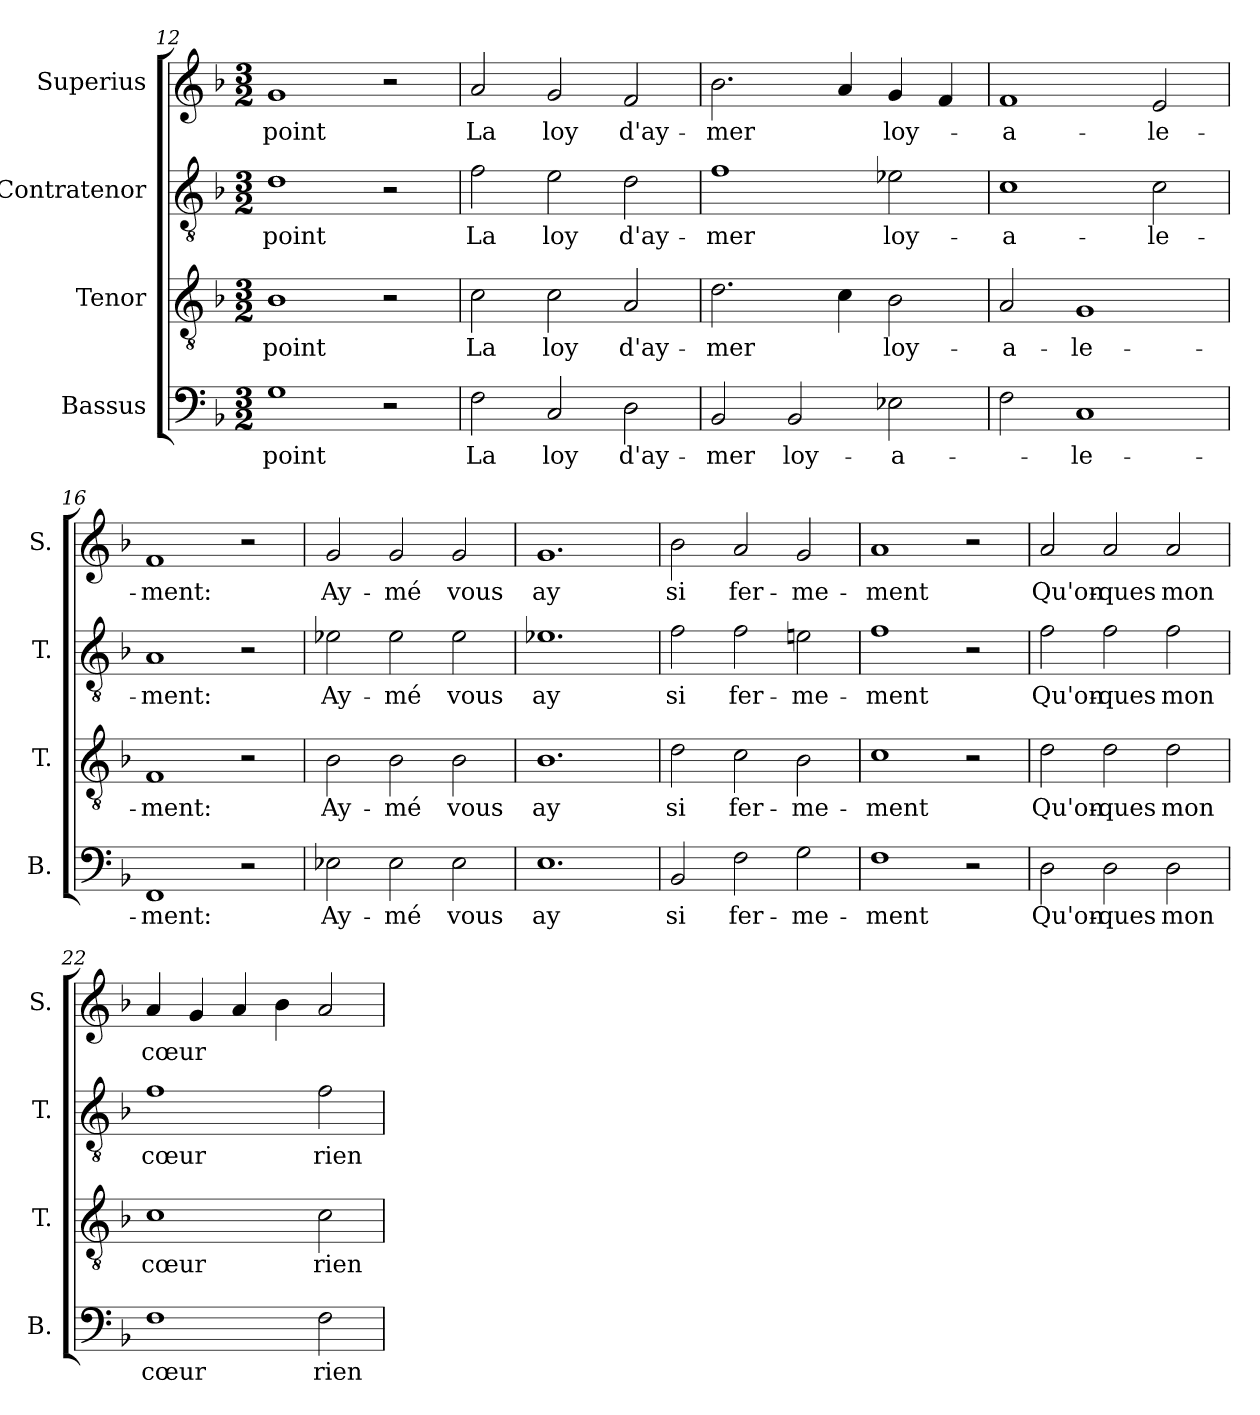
**kern	**text	**kern	**text	**kern	**text	**kern	**text
*part4	*part4	*part3	*part3	*part2	*part2	*part1	*part1
*staff4	*staff4	*staff3	*staff3	*staff2	*staff2	*staff1	*staff1
*I"Bassus	*	*I"Tenor	*	*I"Contratenor	*	*I"Superius	*
*I'B.	*	*I'T.	*	*I'T.	*	*I'S.	*
*clefF4	*	*clefGv2	*	*clefGv2	*	*clefG2	*
*k[b-]	*	*k[b-]	*	*k[b-]	*	*k[b-]	*
*F:	*	*F:	*	*F:	*	*F:	*
*M3/2	*	*M3/2	*	*M3/2	*	*M3/2	*
=12	=12	=12	=12	=12	=12	=12	=12
1G\	point	1B-\	point	1d\	point	1g/	point
2r	.	2r	.	2r	.	2r	.
=13	=13	=13	=13	=13	=13	=13	=13
2F\	La	2c\	La	2f\	La	2a/	La
2C/	loy	2c\	loy	2e\	loy	2g/	loy
2D\	d'ay-	2A/	d'ay-	2d\	d'ay-	2f/	d'ay-
=14	=14	=14	=14	=14	=14	=14	=14
2BB-/	-mer	2.d\	-mer	1f\	-mer	2.b-\	-mer
2BB-/	loy-	.	.	.	.	.	.
.	.	4c\	.	.	.	4a/	.
2E-X\	-a-	2B-\	loy-	2e-X\	loy-	4g/	loy-
.	.	.	.	.	.	4f/	.
=15	=15	=15	=15	=15	=15	=15	=15
2F\	.	2A/	-a-	1c\	-a-	1f/	-a-
1C/	-le-	1G/	-le-	.	.	.	.
.	.	.	.	2c\	-le-	2e/	-le-
=16	=16	=16	=16	=16	=16	=16	=16
1FF/	-ment:	1F/	-ment:	1A/	-ment:	1f/	-ment:
2r	.	2r	.	2r	.	2r	.
!!LO:LB:g=z
=17	=17	=17	=17	=17	=17	=17	=17
2E-X\	Ay-	2B-\	Ay-	2e-X\	Ay-	2g/	Ay-
2E-\	-mé	2B-\	-mé	2e-\	-mé	2g/	-mé
2E-\	vous	2B-\	vous	2e-\	vous	2g/	vous
=18	=18	=18	=18	=18	=18	=18	=18
1.E\	ay	1.B-\	ay	1.e-X\	ay	1.g/	ay
=19	=19	=19	=19	=19	=19	=19	=19
2BB-/	si	2d\	si	2f\	si	2b-\	si
2F\	fer-	2c\	fer-	2f\	fer-	2a/	fer-
2G\	-me-	2B-\	-me-	2en\	-me-	2g/	-me-
=20	=20	=20	=20	=20	=20	=20	=20
1F\	-ment	1c\	-ment	1f\	-ment	1a/	-ment
2r	.	2r	.	2r	.	2r	.
=21	=21	=21	=21	=21	=21	=21	=21
2D\	Qu'on-	2d\	Qu'on-	2f\	Qu'on-	2a/	Qu'on-
2D\	-ques	2d\	-ques	2f\	-ques	2a/	-ques
2D\	mon	2d\	mon	2f\	mon	2a/	mon
=22	=22	=22	=22	=22	=22	=22	=22
1F\	cœur	1c\	cœur	1f\	cœur	4a/	cœur
.	.	.	.	.	.	4g/	.
.	.	.	.	.	.	4a/	.
.	.	.	.	.	.	4b-\	.
2F\	rien	2c\	rien	2f\	rien	2a/	.
=	=	=	=	=	=	=	=
*-	*-	*-	*-	*-	*-	*-	*-
